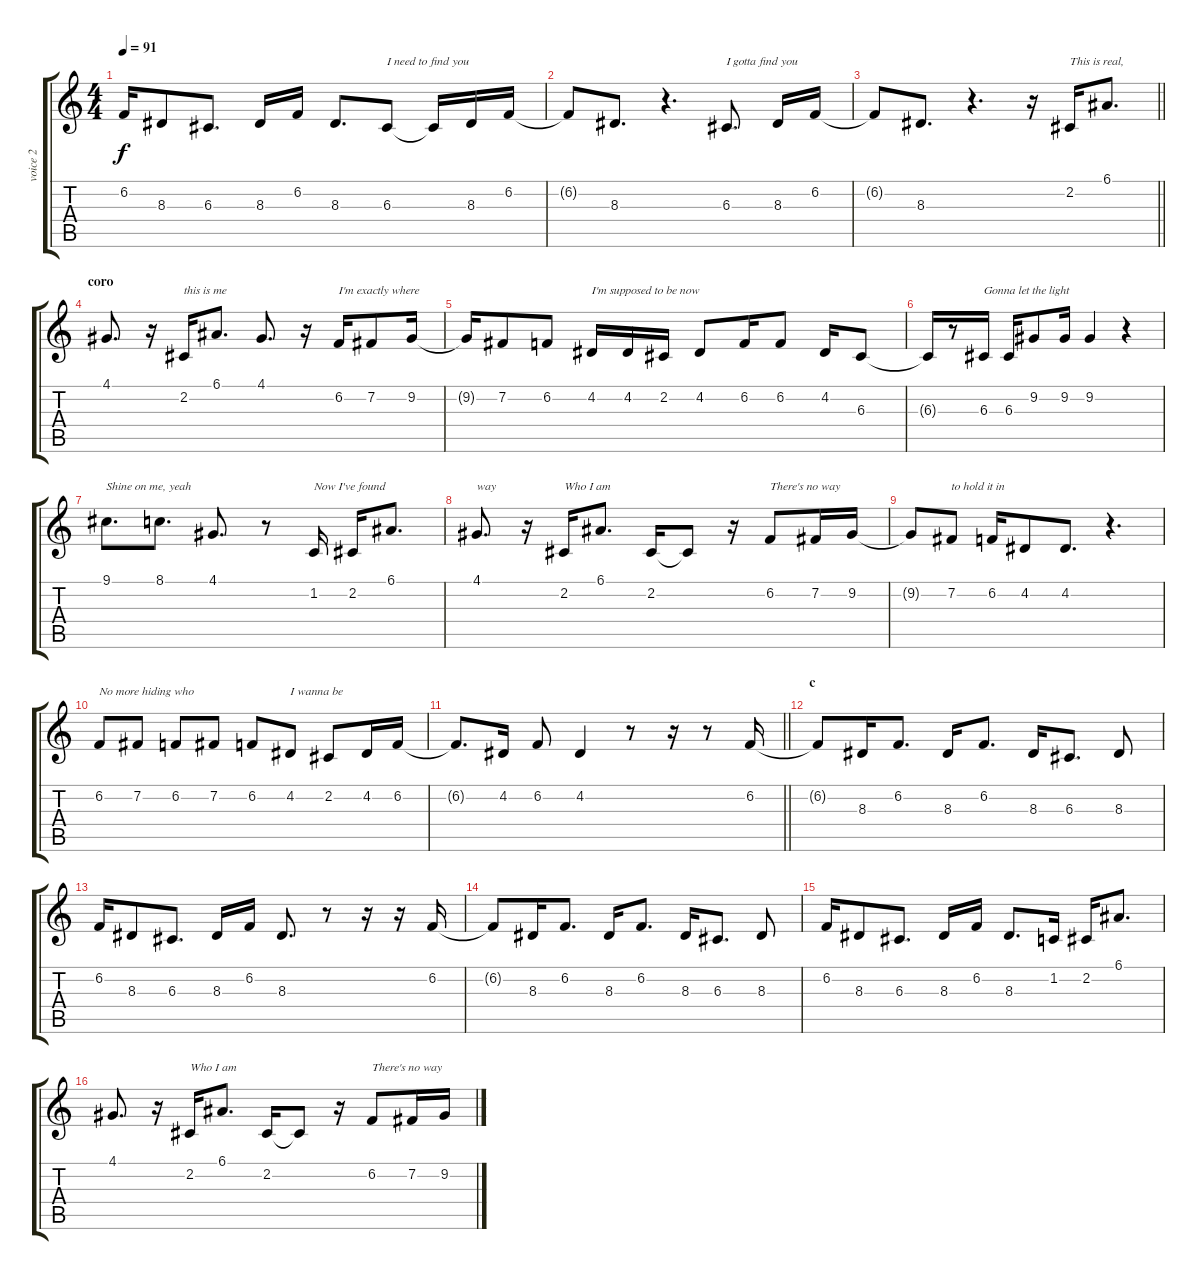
\track ("voice 2" "voice 2") {instrument flute}
\staff {score tabs}
\tuning (E4 B3 G3 D3 A2 E2) {hide}
\ts (4 4)
\tempo 91
\clef g2
\ks c
6.2.16{dy f} 8.3.8 6.3.8{d} 8.3.16 6.2.16 8.3.8{d} 6.3.8{txt "I need to find you "} 6.3{t}.16 8.3.16 6.2.16 |
6.2{t}.8 8.3.8{d} r.4{d} 6.3.8{d txt "I gotta find you"} 8.3.16 6.2.16 |
\barLineRight lightlight
6.2{t}.8 8.3.8{d} r.4{d} r.16 2.2.16{txt "This is real, "} 6.1.8{d} |
\section ("" "coro")
4.1.8{d} r.16 2.2.16{txt "this is me "} 6.1.8{d} 4.1.8{d} r.16 6.2.16{txt "I'm exactly where "} 7.2.8 9.2.16 |
9.2{t}.16 7.2.8 6.2.8 4.2.16{txt "I'm supposed to be now "} 4.2.16 2.2.16 4.2.8 6.2.16 6.2.8 4.2.16 6.3.8 |
6.3{t}.16 r.8 6.3.16{txt "Gonna let the light "} 6.3.16 9.2.8 9.2.16 9.2.4 r.4 |
9.1.8{d txt "Shine on me, yeah"} 8.1.8{d} 4.1.8{d} r.8 1.2.16{txt "Now I've found "} 2.2.16 6.1.8{d} |
4.1.8{d txt "way "} r.16 2.2.16{txt "Who I am "} 6.1.8{d} 2.2.16 2.2{t}.8 r.16 6.2.8{txt "There's no way "} 7.2.16 9.2.16 |
9.2{t}.8 7.2.8{txt "to hold it in "} 6.2.16 4.2.8 4.2.8{d} r.4{d} |
6.2.8{txt "No more hiding who "} 7.2.8 6.2.8 7.2.8 6.2.8 4.2.8{txt "I wanna be "} 2.2.8 4.2.16 6.2.16 |
\barLineRight lightlight
6.2{t}.8{d} 4.2.16 6.2.8 4.2.4 r.8 r.16 r.8 6.2.16 |
\section ("" "c")
6.2{t}.8 8.3.16 6.2.8{d} 8.3.16 6.2.8{d} 8.3.16 6.3.8{d} 8.3.8 |
6.2.16 8.3.8 6.3.8{d} 8.3.16 6.2.16 8.3.8{d} r.8 r.16 r.16 6.2.16 |
6.2{t}.8 8.3.16 6.2.8{d} 8.3.16 6.2.8{d} 8.3.16 6.3.8{d} 8.3.8 |
6.2.16 8.3.8 6.3.8{d} 8.3.16 6.2.16 8.3.8{d} 1.2.16 2.2.16 6.1.8{d} |
4.1.8{d} r.16 2.2.16{txt "Who I am "} 6.1.8{d} 2.2.16 2.2{t}.8 r.16 6.2.8{txt "There's no way "} 7.2.16 9.2.16
